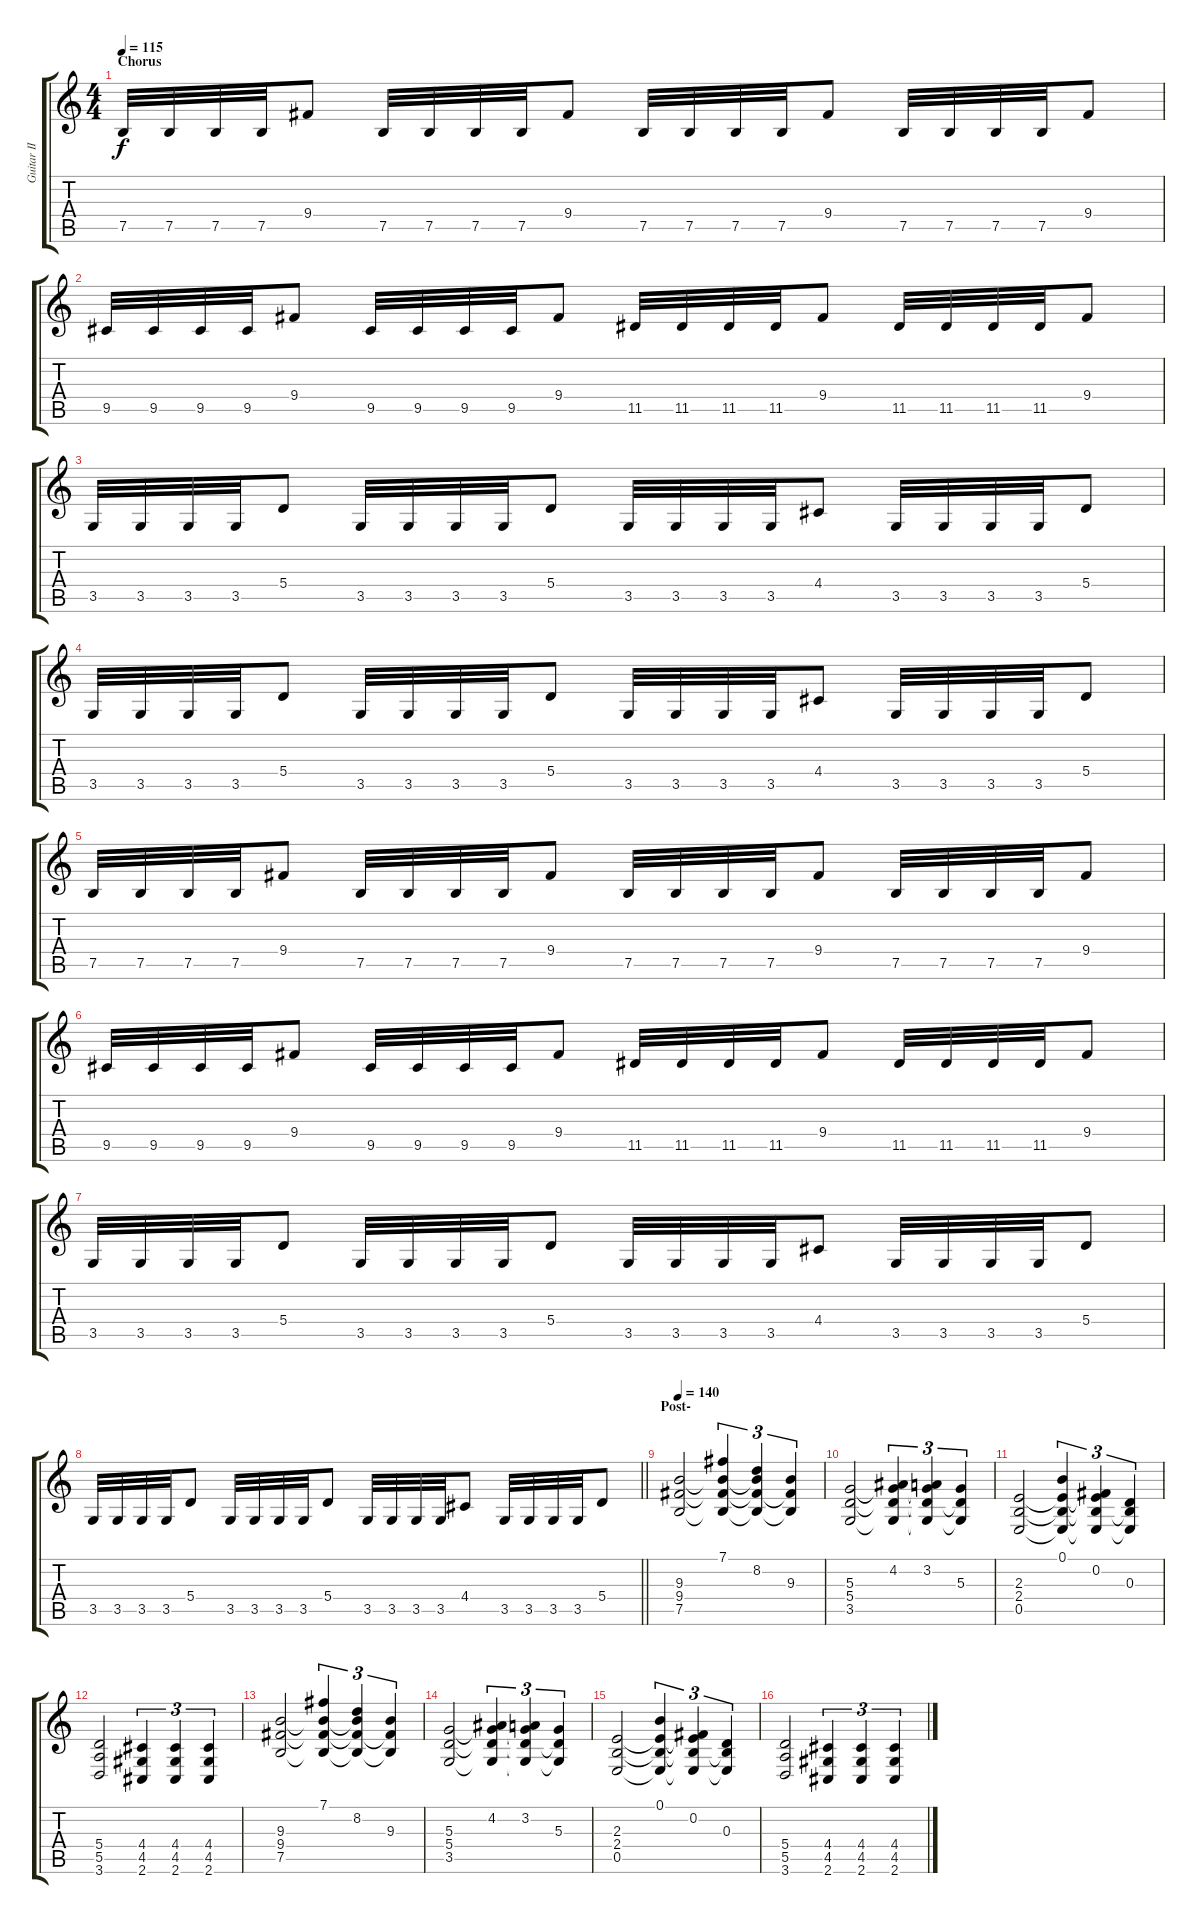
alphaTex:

\track ("Guitar II" "Guitar II") {instrument distortionguitar}
\staff {score tabs}
\tuning (B3 Gb3 D3 A2 E2 B1) {hide}
\ts (4 4)
\section ("" "Chorus")
\tempo 115
\clef g2
\ks c
7.5.32{dy f} 7.5.32 7.5.32 7.5.32 9.4.8 7.5.32 7.5.32 7.5.32 7.5.32 9.4.8 7.5.32 7.5.32 7.5.32 7.5.32 9.4.8 7.5.32 7.5.32 7.5.32 7.5.32 9.4.8 |
9.5.32 9.5.32 9.5.32 9.5.32 9.4.8 9.5.32 9.5.32 9.5.32 9.5.32 9.4.8 11.5.32 11.5.32 11.5.32 11.5.32 9.4.8 11.5.32 11.5.32 11.5.32 11.5.32 9.4.8 |
3.5.32 3.5.32 3.5.32 3.5.32 5.4.8 3.5.32 3.5.32 3.5.32 3.5.32 5.4.8 3.5.32 3.5.32 3.5.32 3.5.32 4.4.8 3.5.32 3.5.32 3.5.32 3.5.32 5.4.8 |
3.5.32 3.5.32 3.5.32 3.5.32 5.4.8 3.5.32 3.5.32 3.5.32 3.5.32 5.4.8 3.5.32 3.5.32 3.5.32 3.5.32 4.4.8 3.5.32 3.5.32 3.5.32 3.5.32 5.4.8 |
7.5.32 7.5.32 7.5.32 7.5.32 9.4.8 7.5.32 7.5.32 7.5.32 7.5.32 9.4.8 7.5.32 7.5.32 7.5.32 7.5.32 9.4.8 7.5.32 7.5.32 7.5.32 7.5.32 9.4.8 |
9.5.32 9.5.32 9.5.32 9.5.32 9.4.8 9.5.32 9.5.32 9.5.32 9.5.32 9.4.8 11.5.32 11.5.32 11.5.32 11.5.32 9.4.8 11.5.32 11.5.32 11.5.32 11.5.32 9.4.8 |
3.5.32 3.5.32 3.5.32 3.5.32 5.4.8 3.5.32 3.5.32 3.5.32 3.5.32 5.4.8 3.5.32 3.5.32 3.5.32 3.5.32 4.4.8 3.5.32 3.5.32 3.5.32 3.5.32 5.4.8 |
\barLineRight lightlight
3.5.32 3.5.32 3.5.32 3.5.32 5.4.8 3.5.32 3.5.32 3.5.32 3.5.32 5.4.8 3.5.32 3.5.32 3.5.32 3.5.32 4.4.8 3.5.32 3.5.32 3.5.32 3.5.32 5.4.8 |
\section ("" "Post-")
\tempo 140
(9.3 9.4 7.5).2 (7.1 9.3{t} 9.4{t} 7.5{t}).4{tu (3 2)} (8.2 9.3{t} 9.4{t} 7.5{t}).4{tu (3 2)} (9.3 9.4{t} 7.5{t}).4{tu (3 2)} |
(5.3 5.4 3.5).2 (4.2 5.3{t} 5.4{t} 3.5{t}).4{tu (3 2)} (3.2 5.3{t} 5.4{t} 3.5{t}).4{tu (3 2)} (5.3 5.4{t} 3.5{t}).4{tu (3 2)} |
(2.3 2.4 0.5).2 (0.1 2.3{t} 2.4{t} 0.5{t}).4{tu (3 2)} (0.2 2.3{t} 2.4{t} 0.5{t}).4{tu (3 2)} (0.3 2.4{t} 0.5{t}).4{tu (3 2)} |
(5.4 5.5 3.6).2 (4.4 4.5 2.6).4{tu (3 2)} (4.4 4.5 2.6).4{tu (3 2)} (4.4 4.5 2.6).4{tu (3 2)} |
(9.3 9.4 7.5).2 (7.1 9.3{t} 9.4{t} 7.5{t}).4{tu (3 2)} (8.2 9.3{t} 9.4{t} 7.5{t}).4{tu (3 2)} (9.3 9.4{t} 7.5{t}).4{tu (3 2)} |
(5.3 5.4 3.5).2 (4.2 5.3{t} 5.4{t} 3.5{t}).4{tu (3 2)} (3.2 5.3{t} 5.4{t} 3.5{t}).4{tu (3 2)} (5.3 5.4{t} 3.5{t}).4{tu (3 2)} |
(2.3 2.4 0.5).2 (0.1 2.3{t} 2.4{t} 0.5{t}).4{tu (3 2)} (0.2 2.3{t} 2.4{t} 0.5{t}).4{tu (3 2)} (0.3 2.4{t} 0.5{t}).4{tu (3 2)} |
(5.4 5.5 3.6).2 (4.4 4.5 2.6).4{tu (3 2)} (4.4 4.5 2.6).4{tu (3 2)} (4.4 4.5 2.6).4{tu (3 2)}
